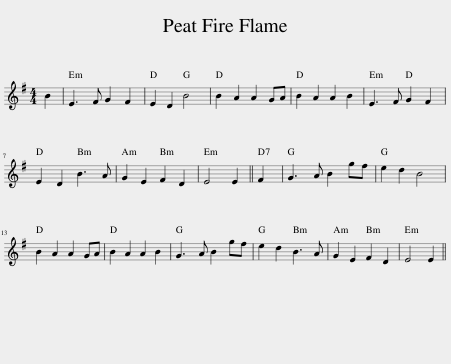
X:1
L:1/8
M:4/4
I:linebreak $
K:Emin
V:1 treble
V:1
 B2 | E3 F G2 F2 | E2 D2 B4 | B2 A2 A2 GA | B2 A2 A2 B2 | %5
 E3 F G2 F2 |$ E2 D2 B3 A | G2 E2 F2 D2 | E4 E2 || F2 | %10
 G3 A B2 gf | e2 d2 B4 |$ B2 A2 A2 GA | B2 A2 A2 B2 | G3 A B2 gf | %15
 e2 d2 B3 A | G2 E2 F2 D2 | E4 E2 || %18
